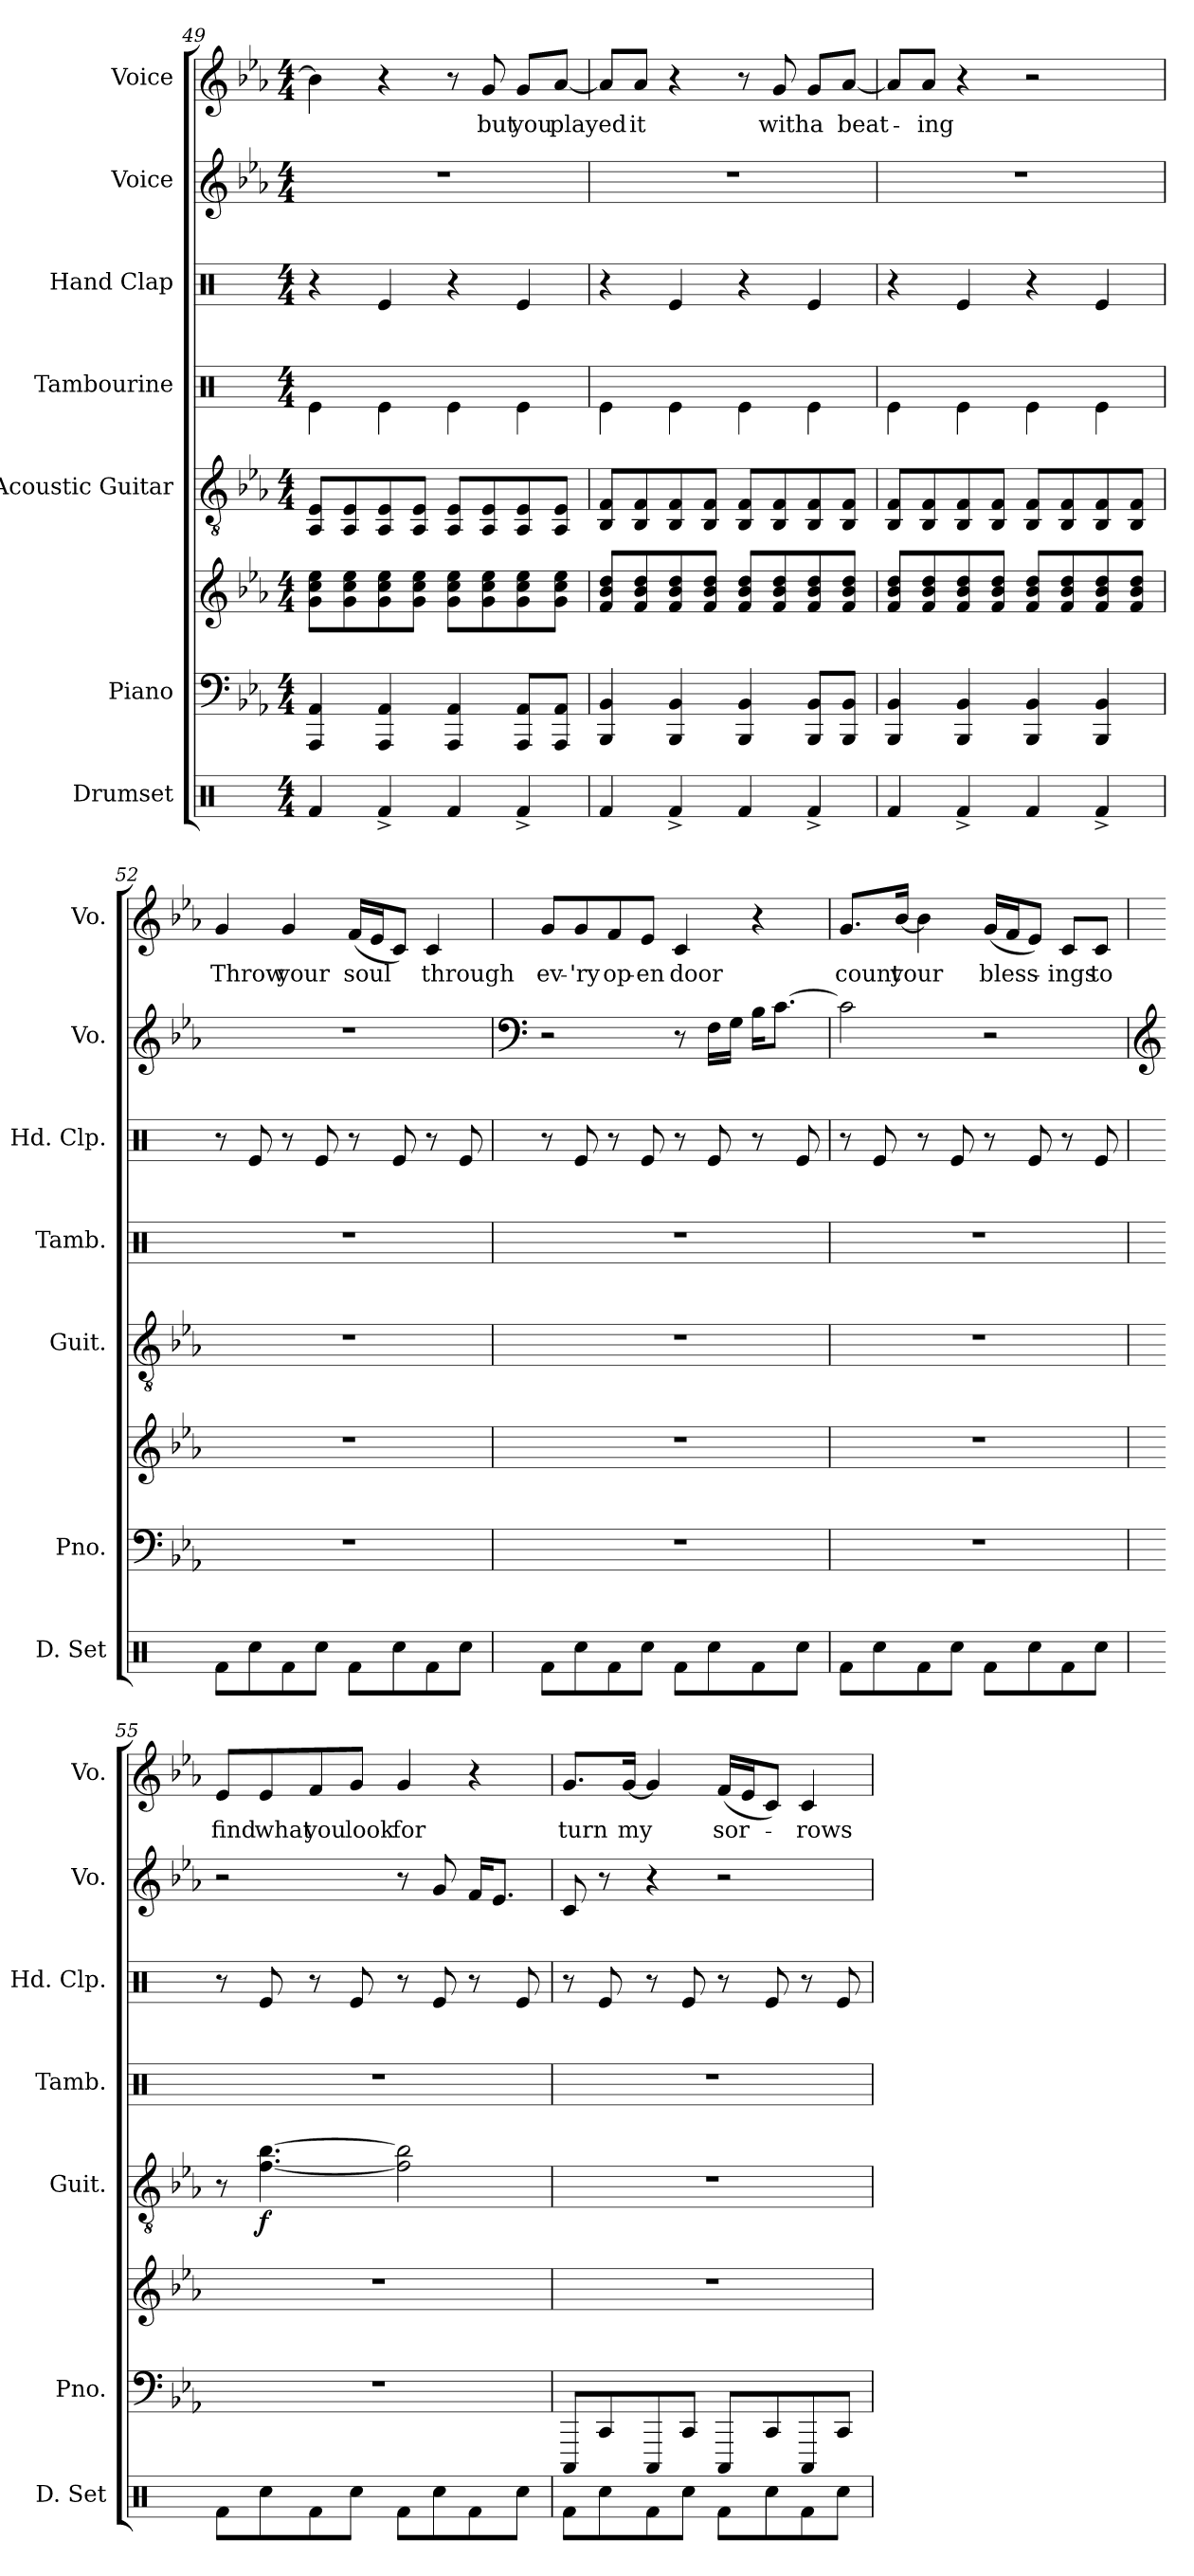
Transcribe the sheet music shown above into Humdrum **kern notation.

**kern	**kern	**kern	**kern	**dynam	**kern	**kern	**kern	**kern	**text
*part7	*part6	*part6	*part5	*part5	*part4	*part3	*part2	*part1	*part1
*staff8	*staff7	*staff6	*staff5	*staff5	*staff4	*staff3	*staff2	*staff1	*staff1
*I"Drumset	*I"Piano	*	*I"Acoustic Guitar	*	*I"Tambourine	*I"Hand Clap	*I"Voice	*I"Voice	*
*I'D. Set	*I'Pno.	*	*I'Guit.	*	*I'Tamb.	*I'Hd. Clp.	*I'Vo.	*I'Vo.	*
*clefX	*clefF4	*clefG2	*clefGv2	*	*clefX	*clefX	*clefG2	*clefG2	*
*k[]	*k[b-e-a-]	*k[b-e-a-]	*k[b-e-a-]	*	*k[]	*k[]	*k[b-e-a-]	*k[b-e-a-]	*
*M4/4	*M4/4	*M4/4	*M4/4	*	*M4/4	*M4/4	*M4/4	*M4/4	*
=49	=49	=49	=49	=49	=49	=49	=49	=49	=49
4Rf/	4AAA-/ 4AA-/	8g\ 8cc\ 8ee-\L	8AA-/ 8E-/L	.	4Re\	4r	1r	4b-\]	.
.	.	8g\ 8cc\ 8ee-\	8AA-/ 8E-/	.	.	.	.	.	.
4Rf^/	4AAA-/ 4AA-/	8g\ 8cc\ 8ee-\	8AA-/ 8E-/	.	4Re\	4Re/	.	4r	.
.	.	8g\ 8cc\ 8ee-\J	8AA-/ 8E-/J	.	.	.	.	.	.
4Rf/	4AAA-/ 4AA-/	8g\ 8cc\ 8ee-\L	8AA-/ 8E-/L	.	4Re\	4r	.	8r	.
!	!	!	!	!	!	!	!	!	!LO:LY:b
.	.	8g\ 8cc\ 8ee-\	8AA-/ 8E-/	.	.	.	.	8g/	but
!	!	!	!	!	!	!	!	!	!LO:LY:b
4Rf^/	8AAA-/ 8AA-/L	8g\ 8cc\ 8ee-\	8AA-/ 8E-/	.	4Re\	4Re/	.	8g/L	you
!	!	!	!	!	!	!	!	!	!LO:LY:b
.	8AAA-/ 8AA-/J	8g\ 8cc\ 8ee-\J	8AA-/ 8E-/J	.	.	.	.	[8a-/J	played
!!LO:PB:g=z
=50	=50	=50	=50	=50	=50	=50	=50	=50	=50
4Rf/	4BBB-/ 4BB-/	8f/ 8b-/ 8dd/L	8BB-/ 8F/L	.	4Re\	4r	1r	8a-/L]	.
!	!	!	!	!	!	!	!	!	!LO:LY:b
.	.	8f/ 8b-/ 8dd/	8BB-/ 8F/	.	.	.	.	8a-/J	it
4Rf^/	4BBB-/ 4BB-/	8f/ 8b-/ 8dd/	8BB-/ 8F/	.	4Re\	4Re/	.	4r	.
.	.	8f/ 8b-/ 8dd/J	8BB-/ 8F/J	.	.	.	.	.	.
4Rf/	4BBB-/ 4BB-/	8f/ 8b-/ 8dd/L	8BB-/ 8F/L	.	4Re\	4r	.	8r	.
!	!	!	!	!	!	!	!	!	!LO:LY:b
.	.	8f/ 8b-/ 8dd/	8BB-/ 8F/	.	.	.	.	8g/	with
!	!	!	!	!	!	!	!	!	!LO:LY:b
4Rf^/	8BBB-/ 8BB-/L	8f/ 8b-/ 8dd/	8BB-/ 8F/	.	4Re\	4Re/	.	8g/L	a
!	!	!	!	!	!	!	!	!	!LO:LY:b
.	8BBB-/ 8BB-/J	8f/ 8b-/ 8dd/J	8BB-/ 8F/J	.	.	.	.	[8a-/J	beat-
=51	=51	=51	=51	=51	=51	=51	=51	=51	=51
4Rf/	4BBB-/ 4BB-/	8f/ 8b-/ 8dd/L	8BB-/ 8F/L	.	4Re\	4r	1r	8a-/L]	.
!	!	!	!	!	!	!	!	!	!LO:LY:b
.	.	8f/ 8b-/ 8dd/	8BB-/ 8F/	.	.	.	.	8a-/J	-ing
4Rf^/	4BBB-/ 4BB-/	8f/ 8b-/ 8dd/	8BB-/ 8F/	.	4Re\	4Re/	.	4r	.
.	.	8f/ 8b-/ 8dd/J	8BB-/ 8F/J	.	.	.	.	.	.
4Rf/	4BBB-/ 4BB-/	8f/ 8b-/ 8dd/L	8BB-/ 8F/L	.	4Re\	4r	.	2r	.
.	.	8f/ 8b-/ 8dd/	8BB-/ 8F/	.	.	.	.	.	.
4Rf^/	4BBB-/ 4BB-/	8f/ 8b-/ 8dd/	8BB-/ 8F/	.	4Re\	4Re/	.	.	.
.	.	8f/ 8b-/ 8dd/J	8BB-/ 8F/J	.	.	.	.	.	.
=52	=52	=52	=52	=52	=52	=52	=52	=52	=52
!	!	!	!	!	!	!	!	!	!LO:LY:b
8Rf\L	1r	1r	1r	.	1r	8r	1r	4g/	Throw
8Rcc\	.	.	.	.	.	8Re/	.	.	.
!	!	!	!	!	!	!	!	!	!LO:LY:b
8Rf\	.	.	.	.	.	8r	.	4g/	your
8Rcc\J	.	.	.	.	.	8Re/	.	.	.
!	!	!	!	!	!	!	!	!	!LO:LY:b
8Rf\L	.	.	.	.	.	8r	.	(16f/LL	soul
.	.	.	.	.	.	.	.	16e-/J	.
8Rcc\	.	.	.	.	.	8Re/	.	8c/J)	.
!	!	!	!	!	!	!	!	!	!LO:LY:b
8Rf\	.	.	.	.	.	8r	.	4c/	through
8Rcc\J	.	.	.	.	.	8Re/	.	.	.
!!LO:LB:g=z
=53	=53	=53	=53	=53	=53	=53	=53	=53	=53
*	*	*	*	*	*	*	*clefF4	*	*
!	!	!	!	!	!	!	!	!	!LO:LY:b
8Rf\L	1r	1r	1r	.	1r	8r	2r	8g/L	ev-
!	!	!	!	!	!	!	!	!	!LO:LY:b
8Rcc\	.	.	.	.	.	8Re/	.	8g/	-'ry
!	!	!	!	!	!	!	!	!	!LO:LY:b
8Rf\	.	.	.	.	.	8r	.	8f/	op-
!	!	!	!	!	!	!	!	!	!LO:LY:b
8Rcc\J	.	.	.	.	.	8Re/	.	8e-/J	-en
!	!	!	!	!	!	!	!	!	!LO:LY:b
8Rf\L	.	.	.	.	.	8r	8r	4c/	door
8Rcc\	.	.	.	.	.	8Re/	16F\LL	.	.
.	.	.	.	.	.	.	16G\JJ	.	.
8Rf\	.	.	.	.	.	8r	16B-\KL	4r	.
.	.	.	.	.	.	.	[8.c\J	.	.
8Rcc\J	.	.	.	.	.	8Re/	.	.	.
=54	=54	=54	=54	=54	=54	=54	=54	=54	=54
!	!	!	!	!	!	!	!	!	!LO:LY:b
8Rf\L	1r	1r	1r	.	1r	8r	2c\]	8.g/L	count
8Rcc\	.	.	.	.	.	8Re/	.	.	.
!	!	!	!	!	!	!	!	!	!LO:LY:b
.	.	.	.	.	.	.	.	[16b-/Jk	your
8Rf\	.	.	.	.	.	8r	.	4b-\]	.
8Rcc\J	.	.	.	.	.	8Re/	.	.	.
!	!	!	!	!	!	!	!	!	!LO:LY:b
8Rf\L	.	.	.	.	.	8r	2r	(16g/LL	bless-
.	.	.	.	.	.	.	.	16f/J	.
8Rcc\	.	.	.	.	.	8Re/	.	8e-/J)	.
!	!	!	!	!	!	!	!	!	!LO:LY:b
8Rf\	.	.	.	.	.	8r	.	8c/L	-ings
!	!	!	!	!	!	!	!	!	!LO:LY:b
8Rcc\J	.	.	.	.	.	8Re/	.	8c/J	to
!!LO:PB:g=z
=55	=55	=55	=55	=55	=55	=55	=55	=55	=55
*	*	*	*	*	*	*	*clefG2	*	*
!	!	!	!	!	!	!	!	!	!LO:LY:b
8Rf\L	1r	1r	8r	.	1r	8r	2r	8e-/L	find
!	!	!	!	!LO:DY:b	!	!	!	!	!LO:LY:b
8Rcc\	.	.	[4.f\ [4.b-\	f	.	8Re/	.	8e-/	what
!	!	!	!	!	!	!	!	!	!LO:LY:b
8Rf\	.	.	.	.	.	8r	.	8f/	you
!	!	!	!	!	!	!	!	!	!LO:LY:b
8Rcc\J	.	.	.	.	.	8Re/	.	8g/J	look
!	!	!	!	!	!	!	!	!	!LO:LY:b
8Rf\L	.	.	2f\] 2b-\]	.	.	8r	8r	4g/	for
8Rcc\	.	.	.	.	.	8Re/	8g/	.	.
8Rf\	.	.	.	.	.	8r	16f/KL	4r	.
.	.	.	.	.	.	.	8.e-/J	.	.
8Rcc\J	.	.	.	.	.	8Re/	.	.	.
=56	=56	=56	=56	=56	=56	=56	=56	=56	=56
!	!	!	!	!	!	!	!	!	!LO:LY:b
8Rf\L	8CCC/L	1r	1r	.	1r	8r	8c/	8.g/L	turn
8Rcc\	8CC/	.	.	.	.	8Re/	8r	.	.
!	!	!	!	!	!	!	!	!	!LO:LY:b
.	.	.	.	.	.	.	.	[16g/Jk	my
8Rf\	8CCC/	.	.	.	.	8r	4r	4g/]	.
8Rcc\J	8CC/J	.	.	.	.	8Re/	.	.	.
!	!	!	!	!	!	!	!	!	!LO:LY:b
8Rf\L	8CCC/L	.	.	.	.	8r	2r	(16f/LL	sor-
.	.	.	.	.	.	.	.	16e-/J	.
8Rcc\	8CC/	.	.	.	.	8Re/	.	8c/J)	.
!	!	!	!	!	!	!	!	!	!LO:LY:b
8Rf\	8CCC/	.	.	.	.	8r	.	4c/	-rows
8Rcc\J	8CC/J	.	.	.	.	8Re/	.	.	.
=	=	=	=	=	=	=	=	=	=
*-	*-	*-	*-	*-	*-	*-	*-	*-	*-
